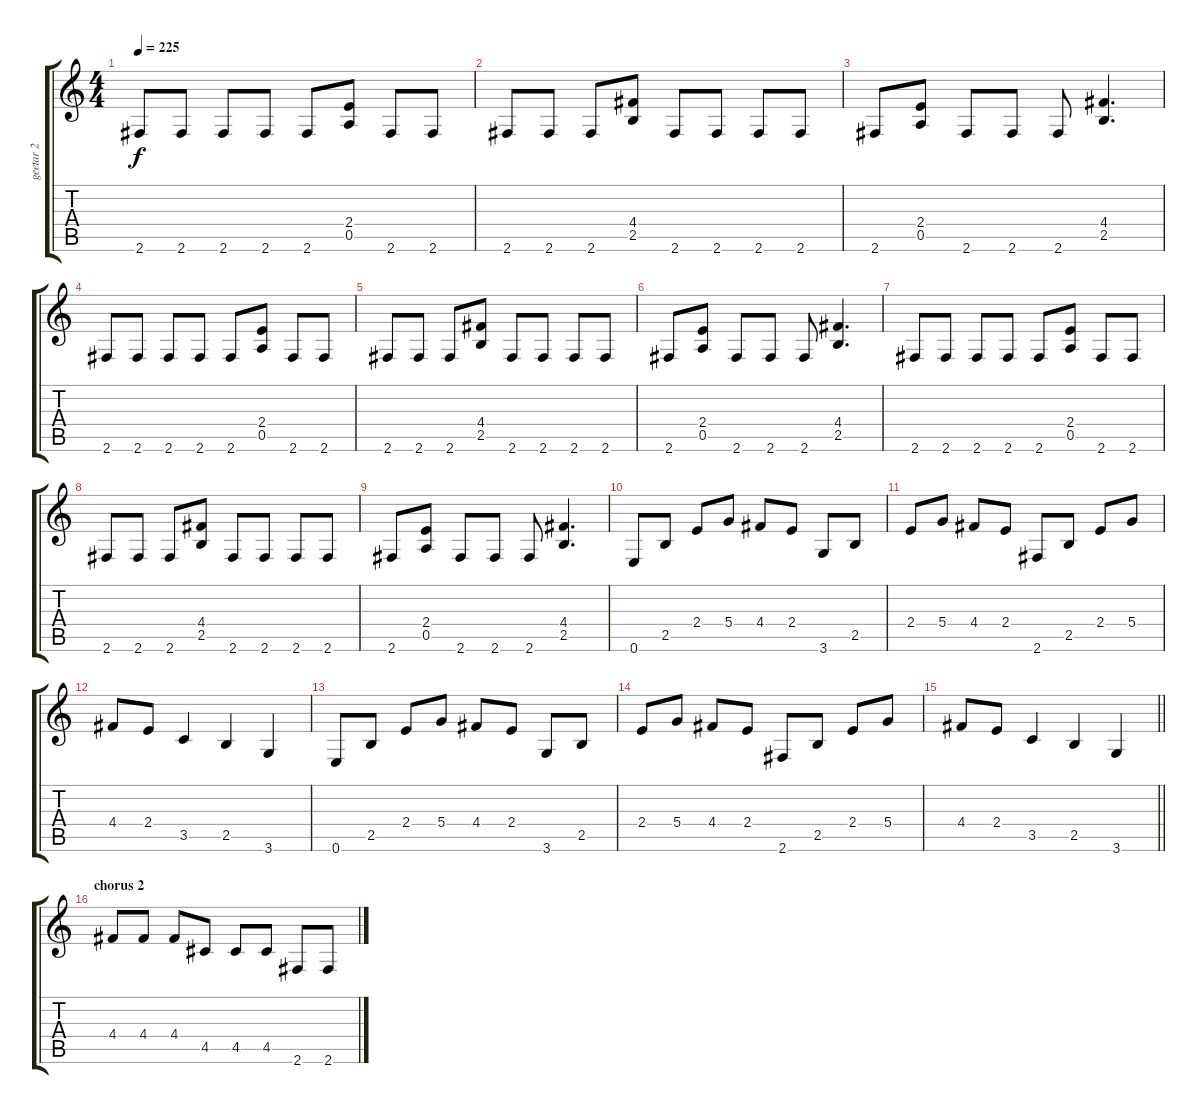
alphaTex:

\track ("geetar 2" "geetar 2") {instrument distortionguitar}
\staff {score tabs}
\tuning (E4 B3 G3 D3 A2 E2) {hide}
\ts (4 4)
\tempo 225
\clef g2
\ks c
2.6.8{dy f} 2.6.8 2.6.8 2.6.8 2.6.8 (2.4 0.5).8 2.6.8 2.6.8 |
2.6.8 2.6.8 2.6.8 (4.4 2.5).8 2.6.8 2.6.8 2.6.8 2.6.8 |
2.6.8 (2.4 0.5).8 2.6.8 2.6.8 2.6.8 (4.4 2.5).4{d} |
2.6.8 2.6.8 2.6.8 2.6.8 2.6.8 (2.4 0.5).8 2.6.8 2.6.8 |
2.6.8 2.6.8 2.6.8 (4.4 2.5).8 2.6.8 2.6.8 2.6.8 2.6.8 |
2.6.8 (2.4 0.5).8 2.6.8 2.6.8 2.6.8 (4.4 2.5).4{d} |
2.6.8 2.6.8 2.6.8 2.6.8 2.6.8 (2.4 0.5).8 2.6.8 2.6.8 |
2.6.8 2.6.8 2.6.8 (4.4 2.5).8 2.6.8 2.6.8 2.6.8 2.6.8 |
2.6.8 (2.4 0.5).8 2.6.8 2.6.8 2.6.8 (4.4 2.5).4{d} |
0.6.8 2.5.8 2.4.8 5.4.8 4.4.8 2.4.8 3.6.8 2.5.8 |
2.4.8 5.4.8 4.4.8 2.4.8 2.6.8 2.5.8 2.4.8 5.4.8 |
4.4.8 2.4.8 3.5.4 2.5.4 3.6.4 |
0.6.8 2.5.8 2.4.8 5.4.8 4.4.8 2.4.8 3.6.8 2.5.8 |
2.4.8 5.4.8 4.4.8 2.4.8 2.6.8 2.5.8 2.4.8 5.4.8 |
\barLineRight lightlight
4.4.8 2.4.8 3.5.4 2.5.4 3.6.4 |
\section ("" "chorus 2")
4.4.8 4.4.8 4.4.8 4.5.8 4.5.8 4.5.8 2.6.8 2.6.8
